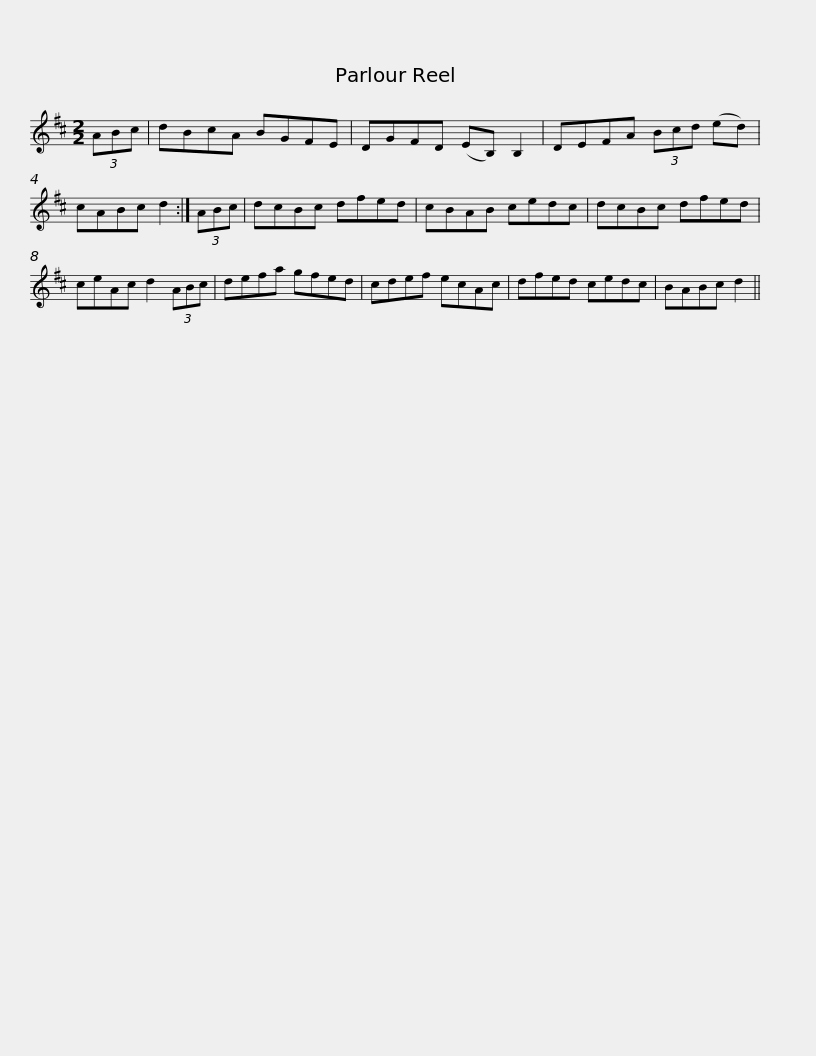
X:1
L:1/8
M:2/2
I:linebreak $
K:D
V:1 treble
V:1
 (3ABc | dBcA BGFE | DGFD (EB,) B,2 | DEFA (3Bcd (ed) | cABc d2 :| %5
 (3ABc | dcBc dfed |$ cBAB cedc | dcBc dfed | ceAc d2 (3ABc | %10
 defa gfed | cdef ecAc |$ dfed cedc | BABc d2 || %14
